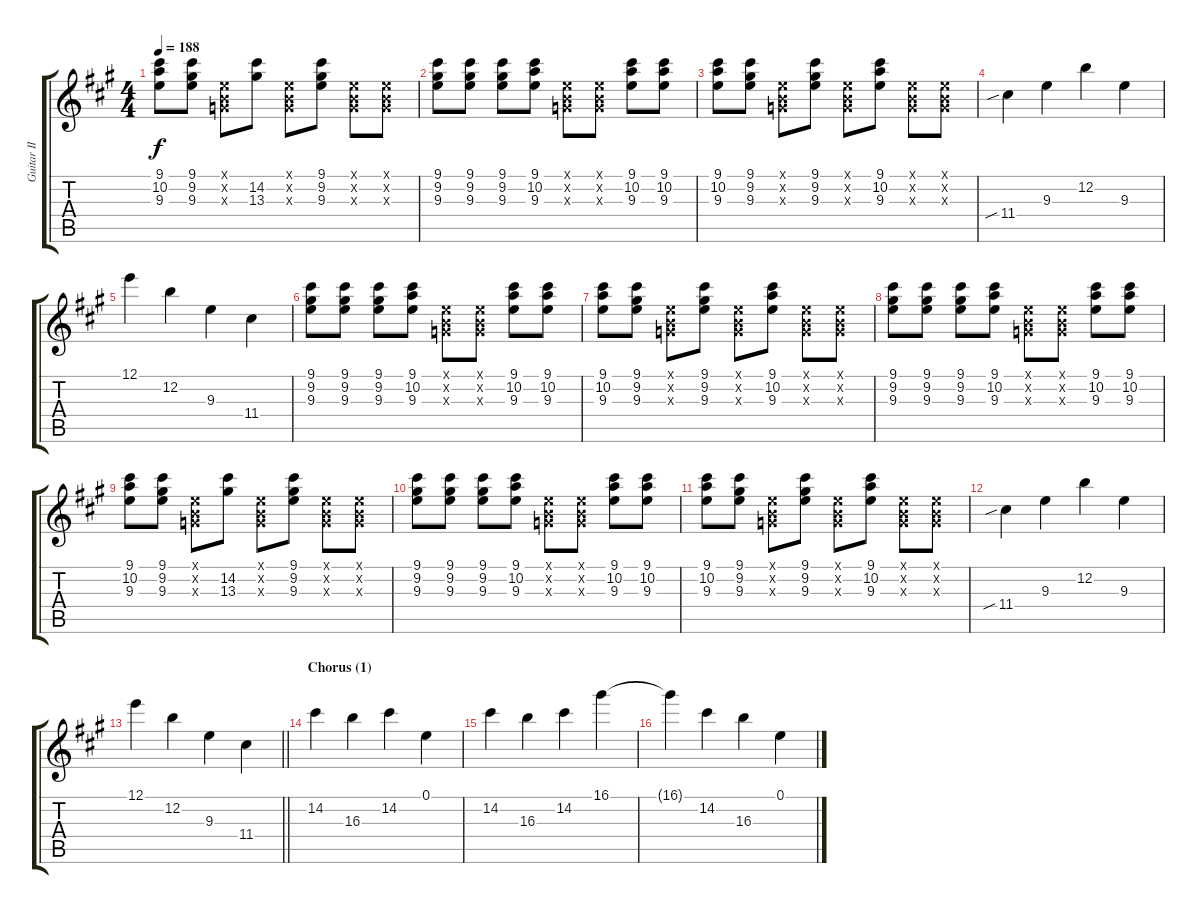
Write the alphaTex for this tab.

\track ("Guitar II" "Guitar II") {instrument overdrivenguitar}
\staff {score tabs}
\tuning (E4 B3 G3 D3 A2 E2) {hide}
\ts (4 4)
\tempo 188
\clef g2
\ks a
(9.1 10.2 9.3).8{dy f} (9.1 9.2 9.3).8 (0.1{x} 0.2{x} 0.3{x}).8 (14.2 13.3).8 (0.1{x} 0.2{x} 0.3{x}).8 (9.1 9.2 9.3).8 (0.1{x} 0.2{x} 0.3{x}).8 (0.1{x} 0.2{x} 0.3{x}).8 |
(9.1 9.2 9.3).8 (9.1 9.2 9.3).8 (9.1 9.2 9.3).8 (9.1 10.2 9.3).8 (0.1{x} 0.2{x} 0.3{x}).8 (0.1{x} 0.2{x} 0.3{x}).8 (9.1 10.2 9.3).8 (9.1 10.2 9.3).8 |
(9.1 10.2 9.3).8 (9.1 9.2 9.3).8 (0.1{x} 0.2{x} 0.3{x}).8 (9.1 9.2 9.3).8 (0.1{x} 0.2{x} 0.3{x}).8 (9.1 10.2 9.3).8 (0.1{x} 0.2{x} 0.3{x}).8 (0.1{x} 0.2{x} 0.3{x}).8 |
11.4{sib}.4 9.3.4 12.2.4 9.3.4 |
12.1.4 12.2.4 9.3.4 11.4.4 |
(9.1 9.2 9.3).8 (9.1 9.2 9.3).8 (9.1 9.2 9.3).8 (9.1 10.2 9.3).8 (0.1{x} 0.2{x} 0.3{x}).8 (0.1{x} 0.2{x} 0.3{x}).8 (9.1 10.2 9.3).8 (9.1 10.2 9.3).8 |
(9.1 10.2 9.3).8 (9.1 9.2 9.3).8 (0.1{x} 0.2{x} 0.3{x}).8 (9.1 9.2 9.3).8 (0.1{x} 0.2{x} 0.3{x}).8 (9.1 10.2 9.3).8 (0.1{x} 0.2{x} 0.3{x}).8 (0.1{x} 0.2{x} 0.3{x}).8 |
(9.1 9.2 9.3).8 (9.1 9.2 9.3).8 (9.1 9.2 9.3).8 (9.1 10.2 9.3).8 (0.1{x} 0.2{x} 0.3{x}).8 (0.1{x} 0.2{x} 0.3{x}).8 (9.1 10.2 9.3).8 (9.1 10.2 9.3).8 |
(9.1 10.2 9.3).8 (9.1 9.2 9.3).8 (0.1{x} 0.2{x} 0.3{x}).8 (14.2 13.3).8 (0.1{x} 0.2{x} 0.3{x}).8 (9.1 9.2 9.3).8 (0.1{x} 0.2{x} 0.3{x}).8 (0.1{x} 0.2{x} 0.3{x}).8 |
(9.1 9.2 9.3).8 (9.1 9.2 9.3).8 (9.1 9.2 9.3).8 (9.1 10.2 9.3).8 (0.1{x} 0.2{x} 0.3{x}).8 (0.1{x} 0.2{x} 0.3{x}).8 (9.1 10.2 9.3).8 (9.1 10.2 9.3).8 |
(9.1 10.2 9.3).8 (9.1 9.2 9.3).8 (0.1{x} 0.2{x} 0.3{x}).8 (9.1 9.2 9.3).8 (0.1{x} 0.2{x} 0.3{x}).8 (9.1 10.2 9.3).8 (0.1{x} 0.2{x} 0.3{x}).8 (0.1{x} 0.2{x} 0.3{x}).8 |
11.4{sib}.4 9.3.4 12.2.4 9.3.4 |
\barLineRight lightlight
12.1.4 12.2.4 9.3.4 11.4.4 |
\section ("" "Chorus (1)")
14.2.4{instrument electricguitarjazz} 16.3.4 14.2.4 0.1.4 |
14.2.4 16.3.4 14.2.4 16.1.4 |
16.1{t}.4 14.2.4 16.3.4 0.1.4
